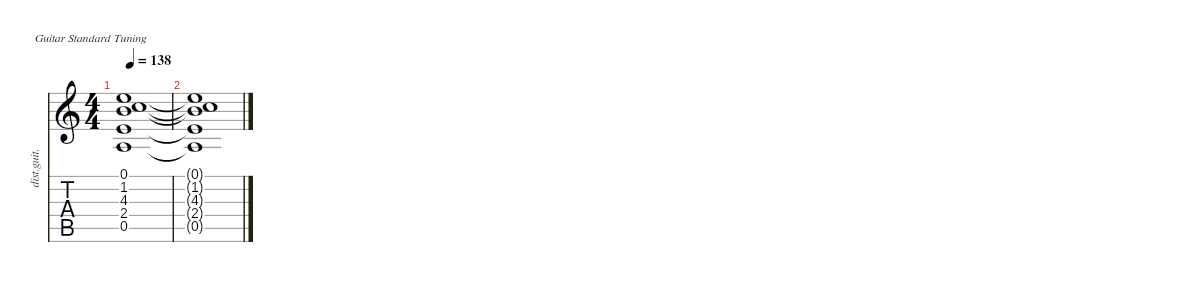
\defaultSystemsLayout 4
\hideDynamics
\bracketExtendMode nobrackets
\track ("Sylvain" "dist.guit.") {instrument distortionguitar}
\staff {score tabs}
\tuning (E4 B3 G3 D3 A2 E2)
\ts (4 4)
\tempo 138
\clef g2
\ks aminor
(0.5 2.4 4.3 1.2 0.1).1{dy mf beam Up} |
(0.5{t} 2.4{t} 4.3{t} 1.2{t} 0.1{t}).1{dy f beam Up}
